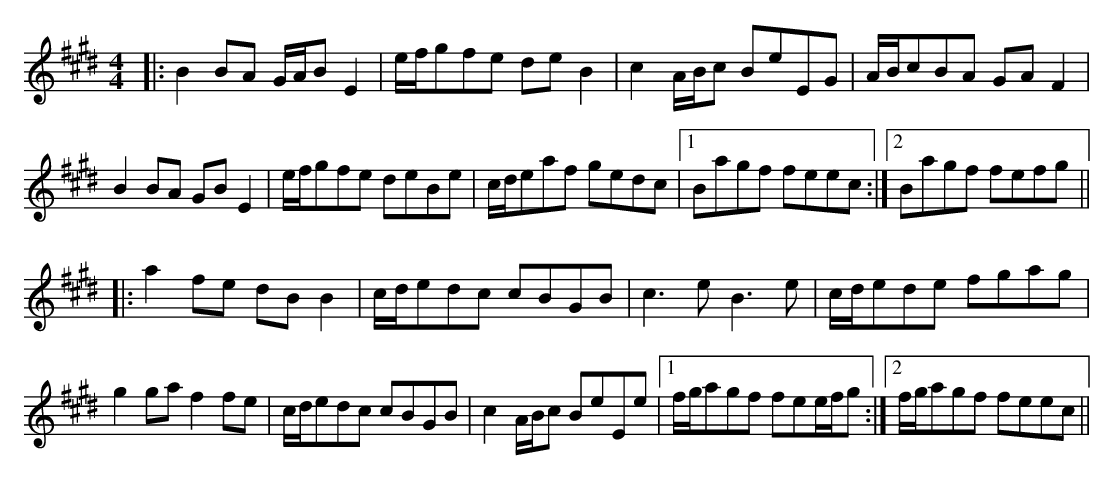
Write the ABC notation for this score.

X:1
M:4/4
K:E
|:B2BA G/A/BE2|e/f/gfe deB2|c2A/B/c BeEG|A/B/cBA GAF2|
B2BA GBE2|e/f/gfe deBe|c/d/eaf gedc|1 Bagf feec:|2 Bagf fefg||
|:a2fe dBB2|c/d/edc cBGB|c3e B3e|c/d/ede fgag|
g2ga f2fe|c/d/edc cBGB|c2A/B/c BeEe|1 f/g/agf fee/f/g:|2 f/g/agf feec||
